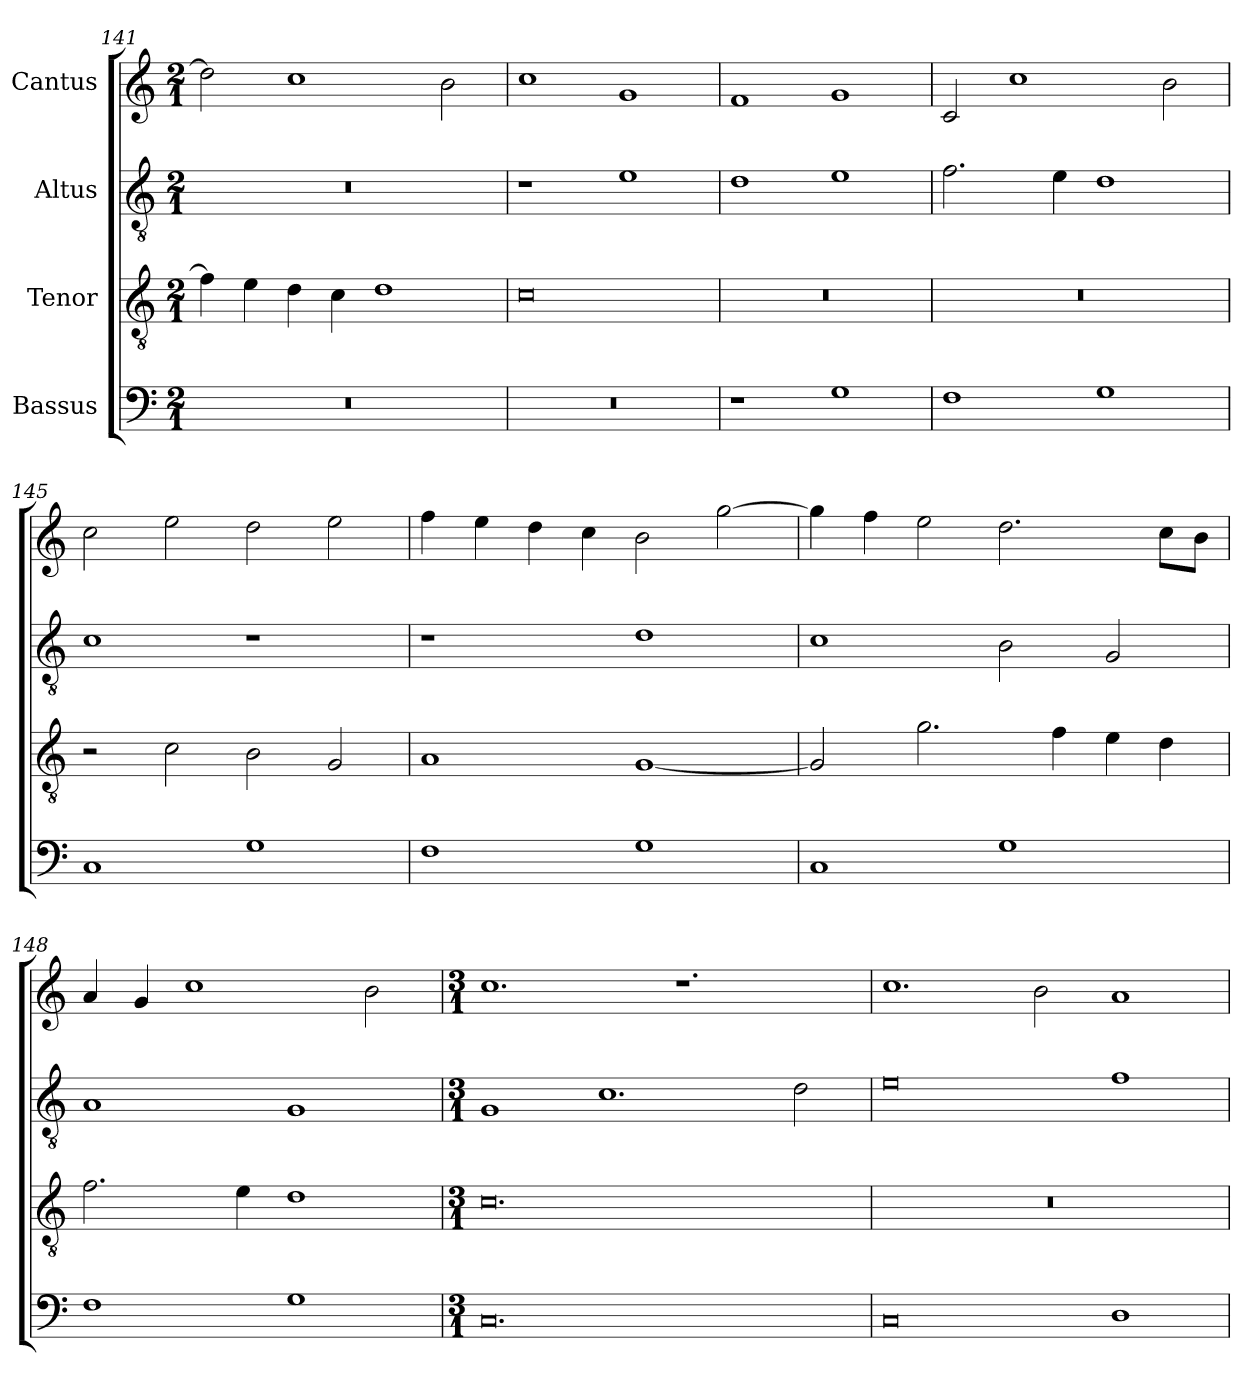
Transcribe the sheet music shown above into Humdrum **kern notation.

**kern	**kern	**kern	**kern
*part4	*part3	*part2	*part1
*staff4	*staff3	*staff2	*staff1
*I"Bassus	*I"Tenor	*I"Altus	*I"Cantus
*clefF4	*clefGv2	*clefGv2	*clefG2
*	*ITrd7c12	*ITrd7c12	*
*k[]	*k[]	*k[]	*k[]
*C:	*C:	*C:	*C:
*M2/1	*M2/1	*M2/1	*M2/1
=141	=141	=141	=141
!LO:N:vis=1	!	!LO:N:vis=1	!
0r	4Fi\]	0r	2ddi\]
.	4Ei\	.	.
.	4Di\	.	1cci
.	4Ci\	.	.
.	1Di	.	.
.	.	.	2bi\
=142	=142	=142	=142
!LO:N:vis=1	!	!	!
0r	0Ci	1r	1cci
.	.	1Ei	1gi
=143	=143	=143	=143
!	!LO:N:vis=1	!	!
1r	0r	1Di	1fi
1Gi	.	1Ei	1gi
=144	=144	=144	=144
!	!LO:N:vis=1	!	!
1Fi	0r	2.Fi\	2ci/
.	.	.	1cci
.	.	4Ei\	.
1Gi	.	1Di	.
.	.	.	2bi\
=145	=145	=145	=145
1Ci	2r	1Ci	2cci\
.	2Ci\	.	2eei\
1Gi	2BBi\	1r	2ddi\
.	2GGi/	.	2eei\
!!LO:PB:g=z
=146	=146	=146	=146
1Fi	1AAi	1r	4ffi\
.	.	.	4eei\
.	.	.	4ddi\
.	.	.	4cci\
1Gi	[<1GGi	1Di	2bi\
.	.	.	[>2ggi\
=147	=147	=147	=147
1Ci	2GGi/]	1Ci	4ggi\]
.	.	.	4ffi\
.	2.Gi\	.	2eei\
1Gi	.	2BBi\	2.ddi\
.	4Fi\	.	.
.	4Ei\	2GGi/	.
.	4Di\	.	8cci\L
.	.	.	8bi\J
=148	=148	=148	=148
1Fi	2.Fi\	1AAi	4ai/
.	.	.	4gi/
.	.	.	1cci
.	4Ei\	.	.
1Gi	1Di	1GGi	.
.	.	.	2bi\
=149	=149	=149	=149
*M3/1	*M3/1	*M3/1	*M3/1
0.Ci	0.Ci	1GGi	1.cci
.	.	1.Ci	.
.	.	.	1.r
.	.	2Di\	.
=150	=150	=150	=150
!	!LO:N:vis=1	!	!
0Ci	0.r	0Ei	1.cci
.	.	.	2bi\
1Di	.	1Fi	1ai
=	=	=	=
*-	*-	*-	*-
